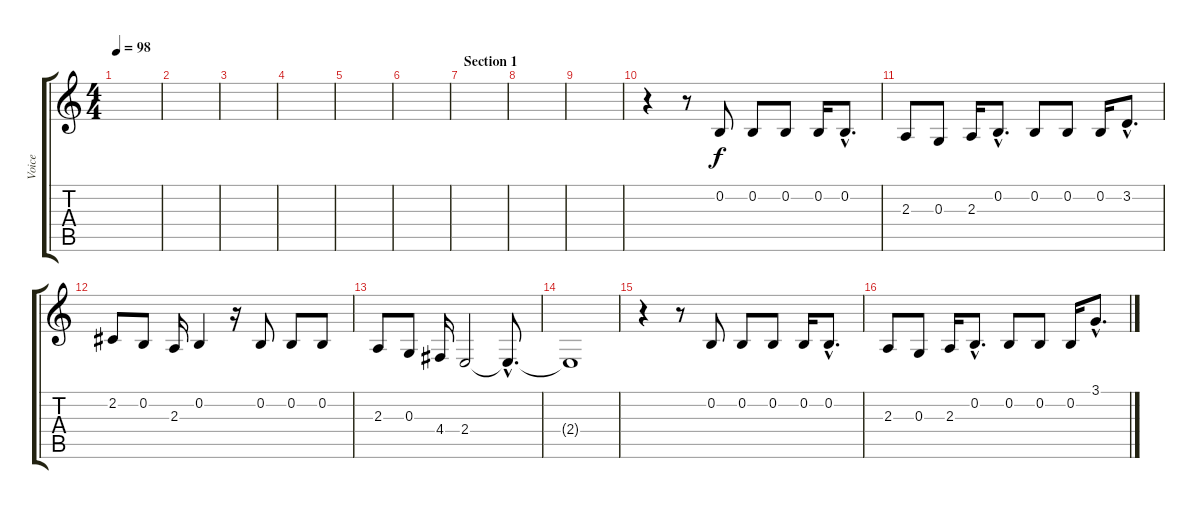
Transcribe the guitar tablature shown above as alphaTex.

\track ("Voice" "Voice") {instrument lead1square}
\staff {score tabs}
\tuning (E4 B3 G3 D3 A2 E2) {hide}
\ts (4 4)
\tempo 98
\clef g2
\ks c
|
|
|
|
|
|
\section ("" "Section 1")
|
|
|
\section ("" "")
r.4 r.8 0.2.8 0.2.8 0.2.8 0.2.16 0.2{hac}.8{d} |
2.3.8 0.3.8 2.3.16 0.2{hac}.8{d} 0.2.8 0.2.8 0.2.16 3.2{hac}.8{d} |
2.2.8 0.2.8 2.3.16 0.2.4 r.16 0.2.8 0.2.8 0.2.8 |
2.3.8 0.3.8 4.4.16 2.4.2 2.4{hac t}.8{d} |
2.4{t}.1 |
r.4 r.8 0.2.8 0.2.8 0.2.8 0.2.16 0.2{hac}.8{d} |
2.3.8 0.3.8 2.3.16 0.2{hac}.8{d} 0.2.8 0.2.8 0.2.16 3.1{hac}.8{d}
